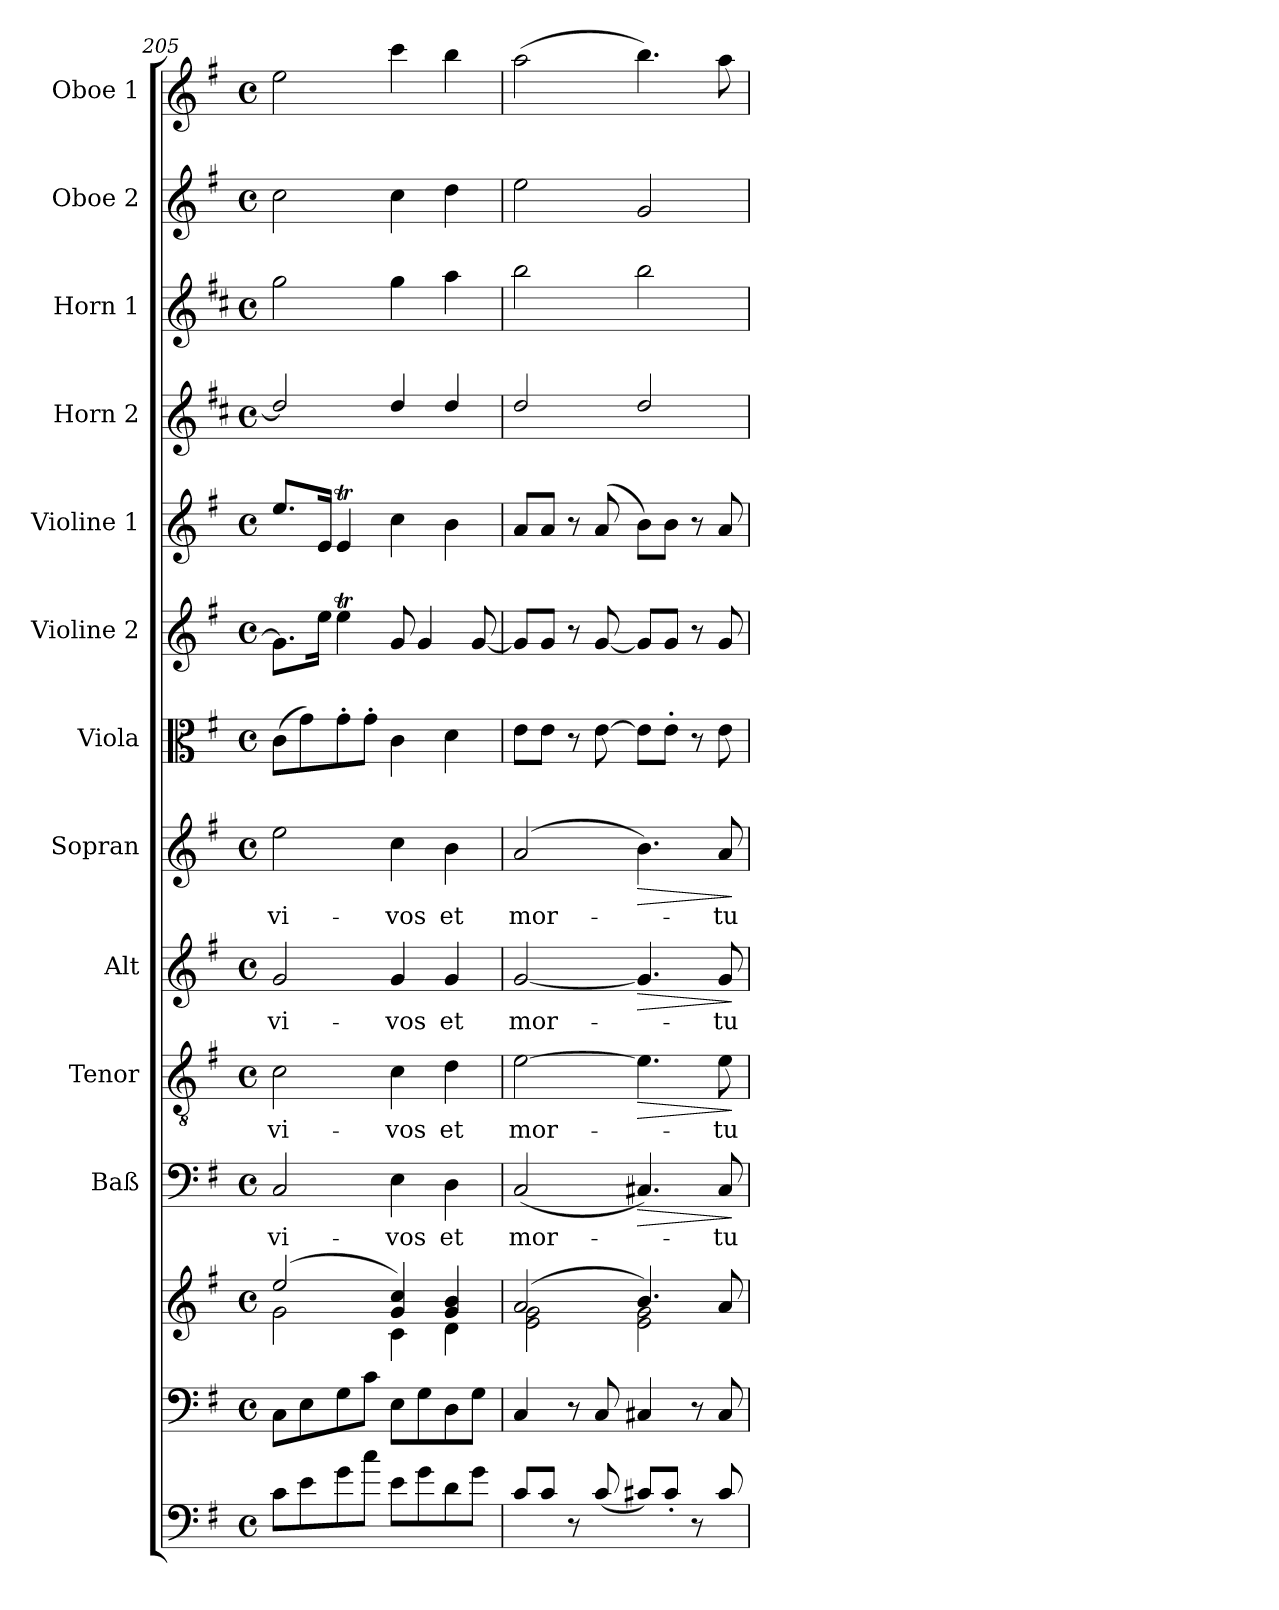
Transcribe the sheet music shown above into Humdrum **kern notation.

**kern	**kern	**kern	**kern	**text	**dynam	**kern	**text	**dynam	**kern	**text	**dynam	**kern	**text	**dynam	**kern	**kern	**kern	**kern	**kern	**kern	**kern
*part13	*part12	*part12	*part11	*part11	*part11	*part10	*part10	*part10	*part9	*part9	*part9	*part8	*part8	*part8	*part7	*part6	*part5	*part4	*part3	*part2	*part1
*staff14	*staff13	*staff12	*staff11	*staff11	*staff11	*staff10	*staff10	*staff10	*staff9	*staff9	*staff9	*staff8	*staff8	*staff8	*staff7	*staff6	*staff5	*staff4	*staff3	*staff2	*staff1
*	*	*	*I"Baß	*	*	*I"Tenor	*	*	*I"Alt	*	*	*I"Sopran	*	*	*I"Viola	*I"Violine 2	*I"Violine 1	*I"Horn 2	*I"Horn 1	*I"Oboe 2	*I"Oboe 1
*	*	*	*I'Baß	*	*	*I'Ten	*	*	*I'Alt	*	*	*I'Sop	*	*	*I'Vla.	*I'Vln. 2	*I'Vln. 1	*I'Hrn. 2	*I'Hrn. 1	*I'Ob. 2	*I'Ob. 1
!!LO:PB:g=z
*clefF4	*clefF4	*clefG2	*clefF4	*	*	*clefGv2	*	*	*clefG2	*	*	*clefG2	*	*	*clefC3	*clefG2	*clefG2	*clefG2	*clefG2	*clefG2	*clefG2
*ITrd7c12	*	*	*	*	*	*	*	*	*	*	*	*	*	*	*	*	*	*ITrd4c7	*ITrd4c7	*	*
*k[f#]	*k[f#]	*k[f#]	*k[f#]	*	*	*k[f#]	*	*	*k[f#]	*	*	*k[f#]	*	*	*k[f#]	*k[f#]	*k[f#]	*k[f#]	*k[f#]	*k[f#]	*k[f#]
*G:	*G:	*G:	*G:	*	*	*G:	*	*	*G:	*	*	*G:	*	*	*G:	*G:	*G:	*G:	*G:	*G:	*G:
*M4/4	*M4/4	*M4/4	*M4/4	*	*	*M4/4	*	*	*M4/4	*	*	*M4/4	*	*	*M4/4	*M4/4	*M4/4	*M4/4	*M4/4	*M4/4	*M4/4
*met(c)	*met(c)	*met(c)	*met(c)	*	*	*met(c)	*	*	*met(c)	*	*	*met(c)	*	*	*met(c)	*met(c)	*met(c)	*met(c)	*met(c)	*met(c)	*met(c)
=205	=205	=205	=205	=205	=205	=205	=205	=205	=205	=205	=205	=205	=205	=205	=205	=205	=205	=205	=205	=205	=205
*	*	*^	*	*	*	*	*	*	*	*	*	*	*	*	*	*	*	*	*	*	*
!	!	!	!	!	!LO:LY:b	!	!	!LO:LY:b	!	!	!LO:LY:b	!	!	!LO:LY:b	!	!	!	!	!	!	!	!
8C\L	8C\L	(2ee/	2g\	2C/	vi-	.	2c\	vi-	.	2g/	vi-	.	2ee\	vi-	.	(>8c\L	8.g\L]	8.ee/L	2g/]	2cc\	2cc\	2ee\
8E\	8E\	.	.	.	.	.	.	.	.	.	.	.	.	.	.	8g\)	.	.	.	.	.	.
.	.	.	.	.	.	.	.	.	.	.	.	.	.	.	.	.	16ee\Jk	16e/Jk	.	.	.	.
8G\	8G\	.	.	.	.	.	.	.	.	.	.	.	.	.	.	8g'>\	4eeT\	4eT/	.	.	.	.
8c\J	8c\J	.	.	.	.	.	.	.	.	.	.	.	.	.	.	8g'>\J	.	.	.	.	.	.
!	!	!	!	!	!LO:LY:b	!	!	!LO:LY:b	!	!	!LO:LY:b	!	!	!LO:LY:b	!	!	!	!	!	!	!	!
8E\L	8E\L	(4g/ 4cc/)	4c\	4E\	-vos	.	4c\	-vos	.	4g/	-vos	.	4cc\	-vos	.	4c\	8g/	4cc\	4g/	4cc\	4cc\	4ccc\
8G\	8G\	.	.	.	.	.	.	.	.	.	.	.	.	.	.	.	4g/	.	.	.	.	.
!	!	!	!	!	!LO:LY:b	!	!	!LO:LY:b	!	!	!LO:LY:b	!	!	!LO:LY:b	!	!	!	!	!	!	!	!
8D\	8D\	4g/ 4b/	4d\	4D\	et	.	4d\	et	.	4g/	et	.	4b\	et	.	4d\	.	4b\	4g/	4dd\	4dd\	4bb\
8G\J	8G\J	.	.	.	.	.	.	.	.	.	.	.	.	.	.	.	[8g/	.	.	.	.	.
=206	=206	=206	=206	=206	=206	=206	=206	=206	=206	=206	=206	=206	=206	=206	=206	=206	=206	=206	=206	=206	=206	=206
!	!	!	!	!	!LO:LY:b	!	!	!LO:LY:b	!	!	!LO:LY:b	!	!	!LO:LY:b	!	!	!	!	!	!	!	!
8C/L	4C/	(2a/	2e\ 2g\	(<2C/	mor-	.	[2e\	mor-	.	[2g/	mor-	.	(2a/	mor-	.	8e\L	8g/L]	8a/L	2g/	2ee\	2ee\	(>2aa\
8C/J	.	.	.	.	.	.	.	.	.	.	.	.	.	.	.	8e\J	8g/J	8a/J	.	.	.	.
8r	8r	.	.	.	.	.	.	.	.	.	.	.	.	.	.	8r	8r	8r	.	.	.	.
(<8C/	8C/	.	.	.	.	.	.	.	.	.	.	.	.	.	.	[8e\	[8g/	(8a/	.	.	.	.
!	!	!	!	!	!	!LO:HP:b	!	!	!LO:HP:b	!	!	!LO:HP:b	!	!	!LO:HP:b	!	!	!	!	!	!	!
8C#X/L)	4C#X/	4.b/)	2e\ 2g\	4.C#X/)	.	>	4.e\]	.	>	4.g/]	.	>	4.b\)	.	>	8e\L]	8g/L]	8b\L)	2g/	2ee\	2g/	4.bb\)
8C#'</J	.	.	.	.	.	.	.	.	.	.	.	.	.	.	.	8e'>\J	8g/J	8b\J	.	.	.	.
8r	8r	.	.	.	.	.	.	.	.	.	.	.	.	.	.	8r	8r	8r	.	.	.	.
!	!	!	!	!	!LO:LY:b	!	!	!LO:LY:b	!	!	!LO:LY:b	!	!	!LO:LY:b	!	!	!	!	!	!	!	!
8C#/	8C#/	8a/	.	8C#/	-tu-	.	8e\	-tu-	.	8g/	-tu-	.	8a/	-tu-	.	8e\	8g/	8a/	.	.	.	8aa\
*	*	*v	*v	*	*	*	*	*	*	*	*	*	*	*	*	*	*	*	*	*	*	*
.	.	.	.	.	]	.	.	]	.	.	]	.	.	]	.	.	.	.	.	.	.
=	=	=	=	=	=	=	=	=	=	=	=	=	=	=	=	=	=	=	=	=	=
*-	*-	*-	*-	*-	*-	*-	*-	*-	*-	*-	*-	*-	*-	*-	*-	*-	*-	*-	*-	*-	*-
